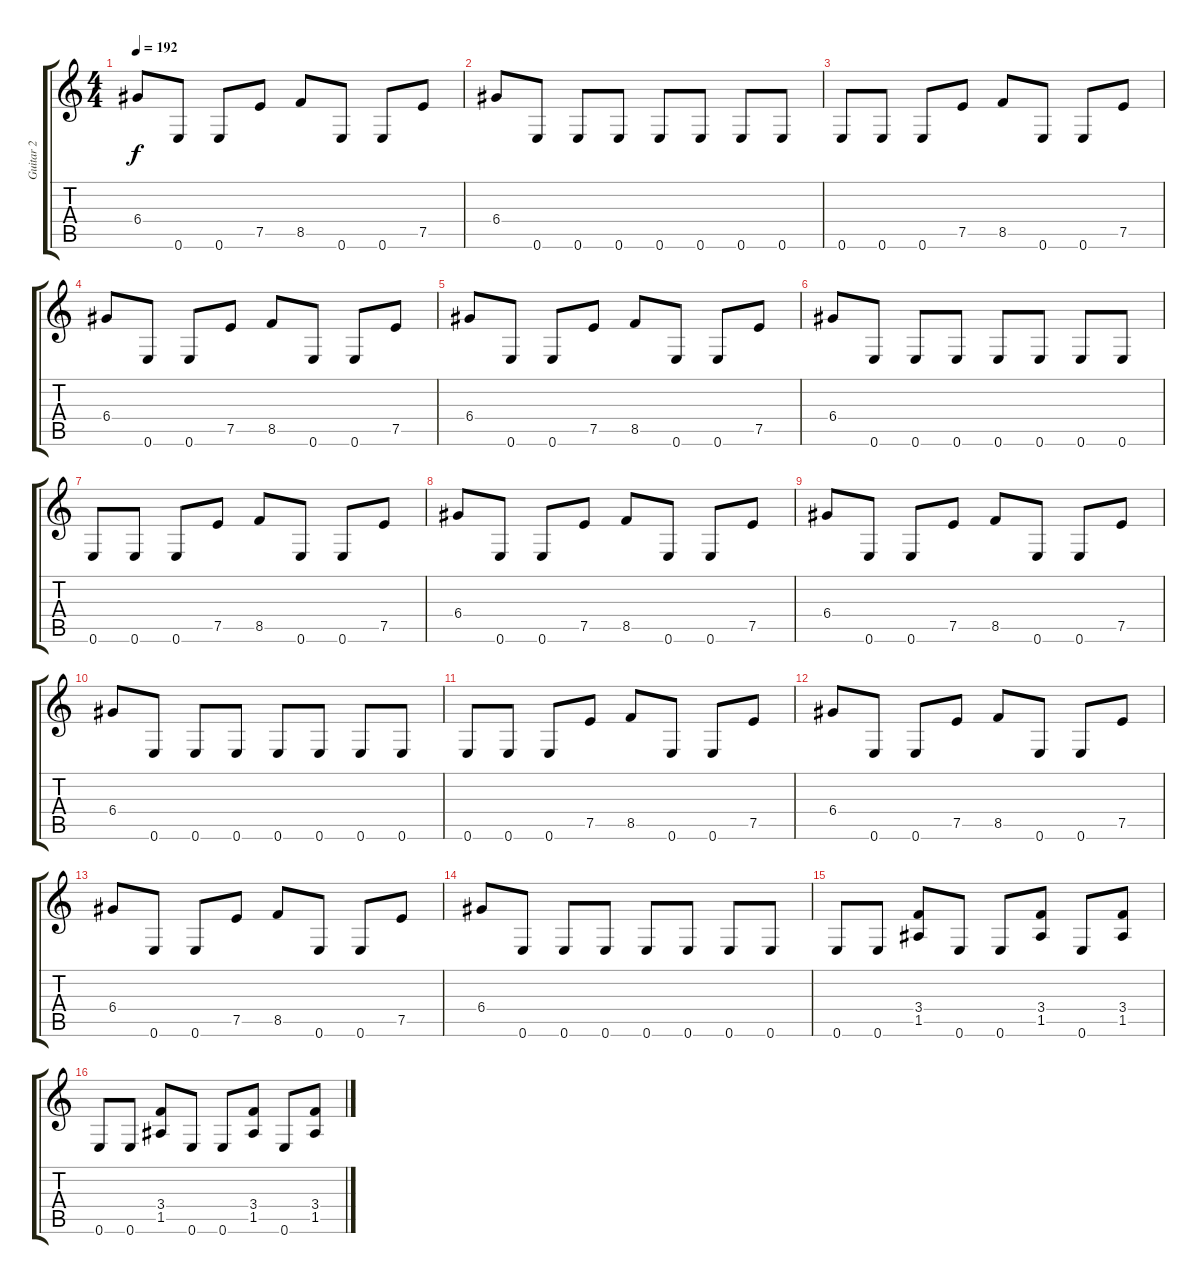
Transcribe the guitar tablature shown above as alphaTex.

\track ("Guitar 2" "Guitar 2") {instrument distortionguitar}
\staff {score tabs}
\tuning (E4 B3 G3 D3 A2 E2) {hide}
\ts (4 4)
\tempo 192
\clef g2
\ks c
6.4.8{dy f} 0.6.8 0.6.8 7.5.8 8.5.8 0.6.8 0.6.8 7.5.8 |
6.4.8 0.6.8 0.6.8 0.6.8 0.6.8 0.6.8 0.6.8 0.6.8 |
0.6.8 0.6.8 0.6.8 7.5.8 8.5.8 0.6.8 0.6.8 7.5.8 |
6.4.8 0.6.8 0.6.8 7.5.8 8.5.8 0.6.8 0.6.8 7.5.8 |
6.4.8 0.6.8 0.6.8 7.5.8 8.5.8 0.6.8 0.6.8 7.5.8 |
6.4.8 0.6.8 0.6.8 0.6.8 0.6.8 0.6.8 0.6.8 0.6.8 |
0.6.8 0.6.8 0.6.8 7.5.8 8.5.8 0.6.8 0.6.8 7.5.8 |
6.4.8 0.6.8 0.6.8 7.5.8 8.5.8 0.6.8 0.6.8 7.5.8 |
6.4.8 0.6.8 0.6.8 7.5.8 8.5.8 0.6.8 0.6.8 7.5.8 |
6.4.8 0.6.8 0.6.8 0.6.8 0.6.8 0.6.8 0.6.8 0.6.8 |
0.6.8 0.6.8 0.6.8 7.5.8 8.5.8 0.6.8 0.6.8 7.5.8 |
6.4.8 0.6.8 0.6.8 7.5.8 8.5.8 0.6.8 0.6.8 7.5.8 |
6.4.8 0.6.8 0.6.8 7.5.8 8.5.8 0.6.8 0.6.8 7.5.8 |
6.4.8 0.6.8 0.6.8 0.6.8 0.6.8 0.6.8 0.6.8 0.6.8 |
0.6.8 0.6.8 (3.4 1.5).8 0.6.8 0.6.8 (3.4 1.5).8 0.6.8 (3.4 1.5).8 |
0.6.8 0.6.8 (3.4 1.5).8 0.6.8 0.6.8 (3.4 1.5).8 0.6.8 (3.4 1.5).8
